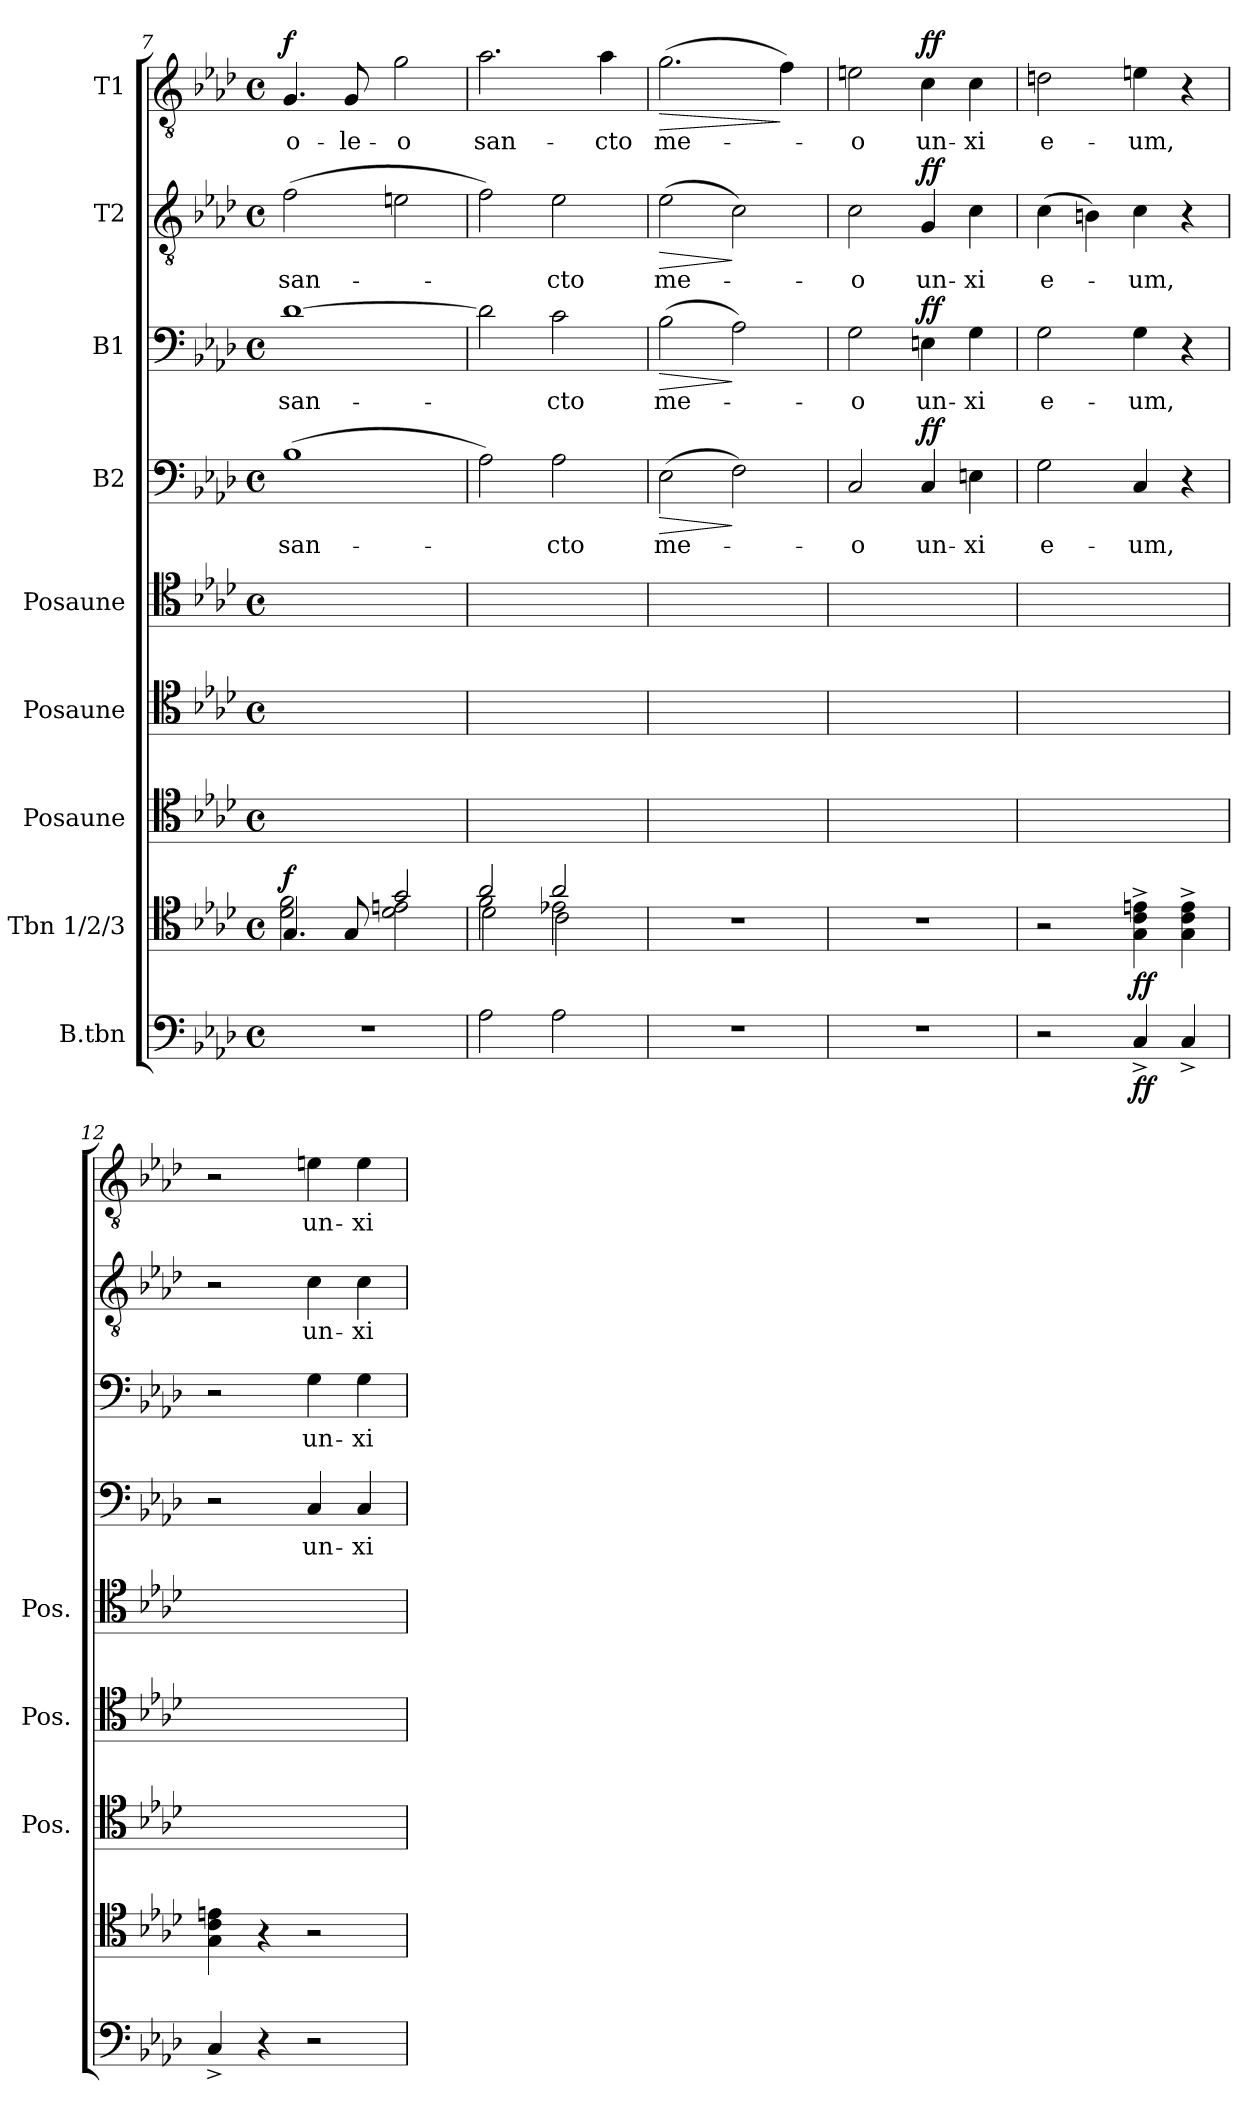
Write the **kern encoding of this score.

**kern	**dynam	**kern	**dynam	**kern	**kern	**kern	**kern	**text	**dynam	**kern	**text	**dynam	**kern	**text	**dynam	**kern	**text	**dynam
*part9	*part9	*part8	*part8	*part7	*part6	*part5	*part4	*part4	*part4	*part3	*part3	*part3	*part2	*part2	*part2	*part1	*part1	*part1
*staff9	*staff9	*staff8	*staff8	*staff7	*staff6	*staff5	*staff4	*staff4	*staff4	*staff3	*staff3	*staff3	*staff2	*staff2	*staff2	*staff1	*staff1	*staff1
*I"B.tbn	*	*I"Tbn 1/2/3	*	*I"Posaune	*I"Posaune	*I"Posaune	*I"B2	*	*	*I"B1	*	*	*I"T2	*	*	*I"T1	*	*
*	*	*	*	*I'Pos.	*I'Pos.	*I'Pos.	*	*	*	*	*	*	*	*	*	*	*	*
*clefF4	*	*clefC4	*	*clefC4	*clefC4	*clefC4	*clefF4	*	*	*clefF4	*	*	*clefGv2	*	*	*clefGv2	*	*
*k[b-e-a-d-]	*	*k[b-e-a-d-]	*	*k[b-e-a-d-]	*k[b-e-a-d-]	*k[b-e-a-d-]	*k[b-e-a-d-]	*	*	*k[b-e-a-d-]	*	*	*k[b-e-a-d-]	*	*	*k[b-e-a-d-]	*	*
*M4/4	*	*M4/4	*	*M4/4	*M4/4	*M4/4	*M4/4	*	*	*M4/4	*	*	*M4/4	*	*	*M4/4	*	*
*met(c)	*	*met(c)	*	*met(c)	*met(c)	*met(c)	*met(c)	*	*	*met(c)	*	*	*met(c)	*	*	*met(c)	*	*
=7	=7	=7	=7	=7	=7	=7	=7	=7	=7	=7	=7	=7	=7	=7	=7	=7	=7	=7
*	*	*^	*	*	*	*^	*	*	*	*	*	*	*	*	*	*	*	*
!	!	!	!	!LO:DY:a	!	!	!	!	!	!LO:LY:b	!	!	!LO:LY:b	!	!	!LO:LY:b	!	!	!LO:LY:b	!LO:DY:a
1r	.	4.G/	2d-\ 2f\	f	1ryy	1ryy	4.G/yy	2d-\yy 2f\yy	(1B-	san-	.	[1d-	san-	.	(2f\	san-	.	4.G/	o-	f
!	!	!	!	!	!	!	!	!	!	!	!	!	!	!	!	!	!	!	!LO:LY:b	!
.	.	8G/	.	.	.	.	8G/yy	.	.	.	.	.	.	.	.	.	.	8G/	-le-	.
!	!	!	!	!	!	!	!	!	!	!	!	!	!	!	!	!	!	!	!LO:LY:b	!
.	.	2g/	2d-\ 2en\	.	.	.	2g/yy	2d-\yy 2en\yy	.	.	.	.	.	.	2en\	.	.	2g\	-o	.
=8	=8	=8	=8	=8	=8	=8	=8	=8	=8	=8	=8	=8	=8	=8	=8	=8	=8	=8	=8	=8
*	*	*	*^	*	*	*	*	*	*	*	*	*	*	*	*	*	*	*	*	*
!	!	!	!	!	!	!	!	!	!	!	!LO:LY:b	!	!	!LO:LY:b	!	!	!LO:LY:b	!	!	!LO:LY:b	!
*	*	*	*	*	*	*	*	*v	*v	*	*	*	*	*	*	*	*	*	*	*	*
2A-\	.	2a-/	2f\	2d-\	.	2d-\yy	2f\yy	2a-\yy	2A-\)	-­	.	2d-\]	-­	.	2f\)	-­	.	2.a-\	san-	.
!	!	!	!	!	!	!	!	!	!	!LO:LY:b	!	!	!LO:LY:b	!	!	!LO:LY:b	!	!	!	!
2A-\	.	2a-/	2e-X\	2c\	.	2c\yy	2e-\yy	2a-\yy	2A-\	cto	.	2c\	cto	.	2e-\	cto	.	.	.	.
!	!	!	!	!	!	!	!	!	!	!	!	!	!	!	!	!	!	!	!LO:LY:b	!
.	.	.	.	.	.	.	.	.	.	.	.	.	.	.	.	.	.	4a-\	-cto	.
*	*	*v	*v	*v	*	*	*	*	*	*	*	*	*	*	*	*	*	*	*	*
!!LO:LB:g=z
=9	=9	=9	=9	=9	=9	=9	=9	=9	=9	=9	=9	=9	=9	=9	=9	=9	=9	=9
!	!	!	!	!	!	!	!	!LO:LY:b	!LO:HP:b	!	!LO:LY:b	!LO:HP:b	!	!LO:LY:b	!LO:HP:b	!	!LO:LY:b	!LO:HP:b
1r	.	1r	.	1ryy	1ryy	1ryy	(2E-\	me-	>	(2B-\	me-	>	(2e-\	me-	>	(2.g\	me-	>
.	.	.	.	.	.	.	2F\)	.	]	2A-\)	.	]	2c\)	.	]	.	.	.
.	.	.	.	.	.	.	.	.	.	.	.	.	.	.	.	4f\)	.	]
=10	=10	=10	=10	=10	=10	=10	=10	=10	=10	=10	=10	=10	=10	=10	=10	=10	=10	=10
!	!	!	!	!	!	!	!	!LO:LY:b	!	!	!LO:LY:b	!	!	!LO:LY:b	!	!	!LO:LY:b	!
1r	.	1r	.	1ryy	1ryy	1ryy	2C/	-o	.	2G\	-o	.	2c\	-o	.	2en\	-o	.
!	!	!	!	!	!	!	!	!LO:LY:b	!LO:DY:a	!	!LO:LY:b	!LO:DY:a	!	!LO:LY:b	!LO:DY:a	!	!LO:LY:b	!LO:DY:a
.	.	.	.	.	.	.	4C/	un-	ff	4En\	un-	ff	4G/	un-	ff	4c\	un-	ff
!	!	!	!	!	!	!	!	!LO:LY:b	!	!	!LO:LY:b	!	!	!LO:LY:b	!	!	!LO:LY:b	!
.	.	.	.	.	.	.	4En\	-xi	.	4G\	-xi	.	4c\	-xi	.	4c\	-xi	.
=11	=11	=11	=11	=11	=11	=11	=11	=11	=11	=11	=11	=11	=11	=11	=11	=11	=11	=11
!	!	!	!	!	!	!	!	!LO:LY:b	!	!	!LO:LY:b	!	!	!LO:LY:b	!	!	!LO:LY:b	!
2r	.	2r	.	2ryy	2ryy	2ryy	2G\	e-	.	2G\	e-	.	(4c\	e-	.	2dn\	e-	.
.	.	.	.	.	.	.	.	.	.	.	.	.	4Bn\)	.	.	.	.	.
!	!LO:DY:b	!	!LO:DY:b	!	!	!	!	!LO:LY:b	!	!	!LO:LY:b	!	!	!LO:LY:b	!	!	!LO:LY:b	!
4C^/	ff	4G\^ 4c\^ 4en\^	ff	4G^/yy	4c^\yy	4en^\yy	4C/	-um,	.	4G\	-um,	.	4c\	-um,	.	4en\	-um,	.
4C^/	.	4G\^ 4c\^ 4e\^	.	4G^/yy	4c^\yy	4e^\yy	4r	.	.	4r	.	.	4r	.	.	4r	.	.
=12	=12	=12	=12	=12	=12	=12	=12	=12	=12	=12	=12	=12	=12	=12	=12	=12	=12	=12
4C^/	.	4G\ 4c\ 4en\	.	4G/yy	4c\yy	4en\yy	2r	.	.	2r	.	.	2r	.	.	2r	.	.
4r	.	4r	.	4ryy	4ryy	4ryy	.	.	.	.	.	.	.	.	.	.	.	.
!	!	!	!	!	!	!	!	!LO:LY:b	!	!	!LO:LY:b	!	!	!LO:LY:b	!	!	!LO:LY:b	!
2r	.	2r	.	2ryy	2ryy	2ryy	4C/	un-	.	4G\	un-	.	4c\	un-	.	4en\	un-	.
!	!	!	!	!	!	!	!	!LO:LY:b	!	!	!LO:LY:b	!	!	!LO:LY:b	!	!	!LO:LY:b	!
.	.	.	.	.	.	.	4C/	-xi	.	4G\	-xi	.	4c\	-xi	.	4e\	-xi	.
=	=	=	=	=	=	=	=	=	=	=	=	=	=	=	=	=	=	=
*-	*-	*-	*-	*-	*-	*-	*-	*-	*-	*-	*-	*-	*-	*-	*-	*-	*-	*-
